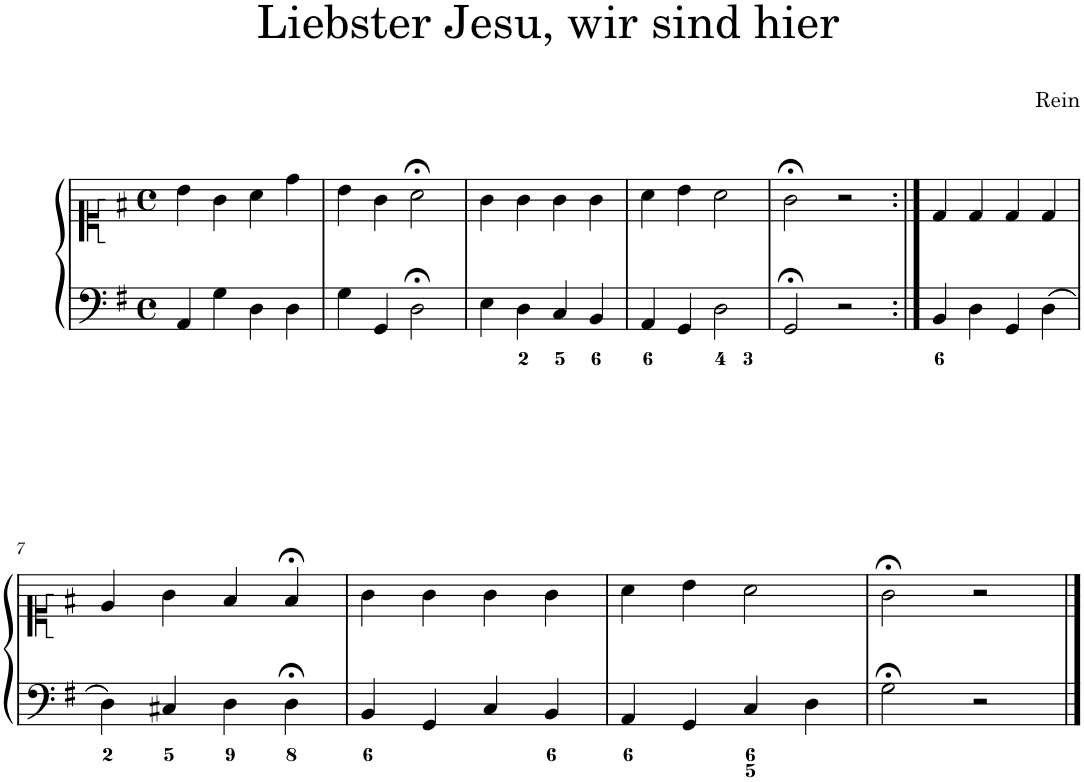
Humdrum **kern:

**kern	**kern
*part1	*part1
*staff2	*staff1
*I"Piano	*
*I'Pno.	*
*clefF4	*clefC1
*k[f#]	*k[f#]
*M4/4	*M4/4
*met(c)	*met(c)
=1	=1
4AA/	4b\
4G\	4g\
4D\	4a\
4D\	4dd\
=2	=2
4G\	4b\
4GG/	4g\
2D;<\	2a;<\
=3	=3
4E\	4g\
4D\	4g\
4C/	4g\
4BB/	4g\
=4	=4
4AA/	4a\
4GG/	4b\
2D\	2a\
=5	=5
2GG;</	2g;<\
2r	2r
=6:|!	=6:|!
4BB/	4d/
4D\	4d/
4GG/	4d/
4D\	4d/
!!LO:LB:g=z
=7	=7
4D\	4e/
4C#X/	4g\
4D\	4f#/
4D;<\	4f#;</
=8	=8
4BB/	4g\
4GG/	4g\
4C/	4g\
4BB/	4g\
=9	=9
4AA/	4a\
4GG/	4b\
4C/	2a\
4D\	.
=10	=10
2G;<\	2g;<\
2r	2r
==	==
*-	*-
